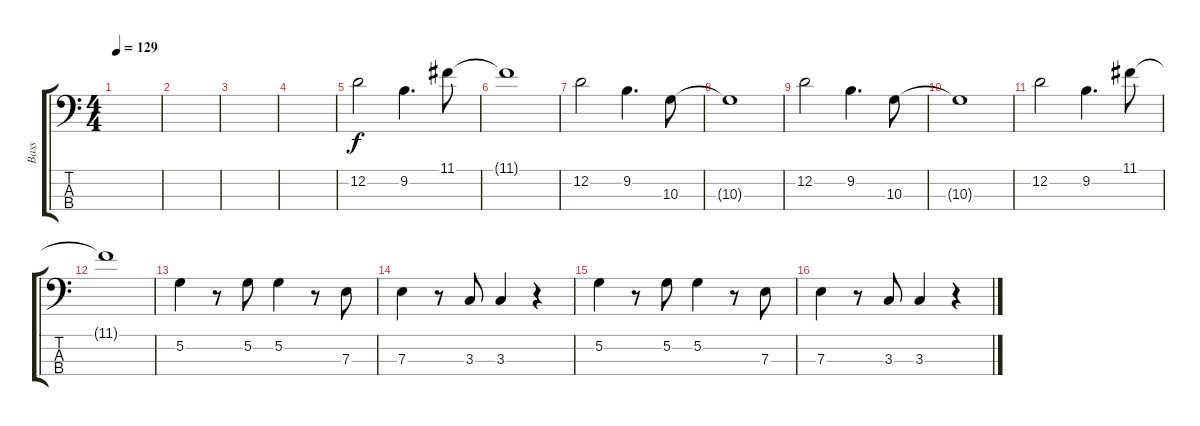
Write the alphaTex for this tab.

\track ("Bass" "Bass") {instrument electricbasspick}
\staff {score tabs}
\tuning (G2 D2 A1 E1) {hide}
\ts (4 4)
\tempo 129
\clef f4
\ks c
|
|
|
|
12.2.2 9.2.4{d} 11.1.8 |
11.1{t}.1 |
12.2.2 9.2.4{d} 10.3.8 |
10.3{t}.1 |
12.2.2 9.2.4{d} 10.3.8 |
10.3{t}.1 |
12.2.2 9.2.4{d} 11.1.8 |
11.1{t}.1 |
5.2.4 r.8 5.2.8 5.2.4 r.8 7.3.8 |
7.3.4 r.8 3.3.8 3.3.4 r.4 |
5.2.4 r.8 5.2.8 5.2.4 r.8 7.3.8 |
7.3.4 r.8 3.3.8 3.3.4 r.4
